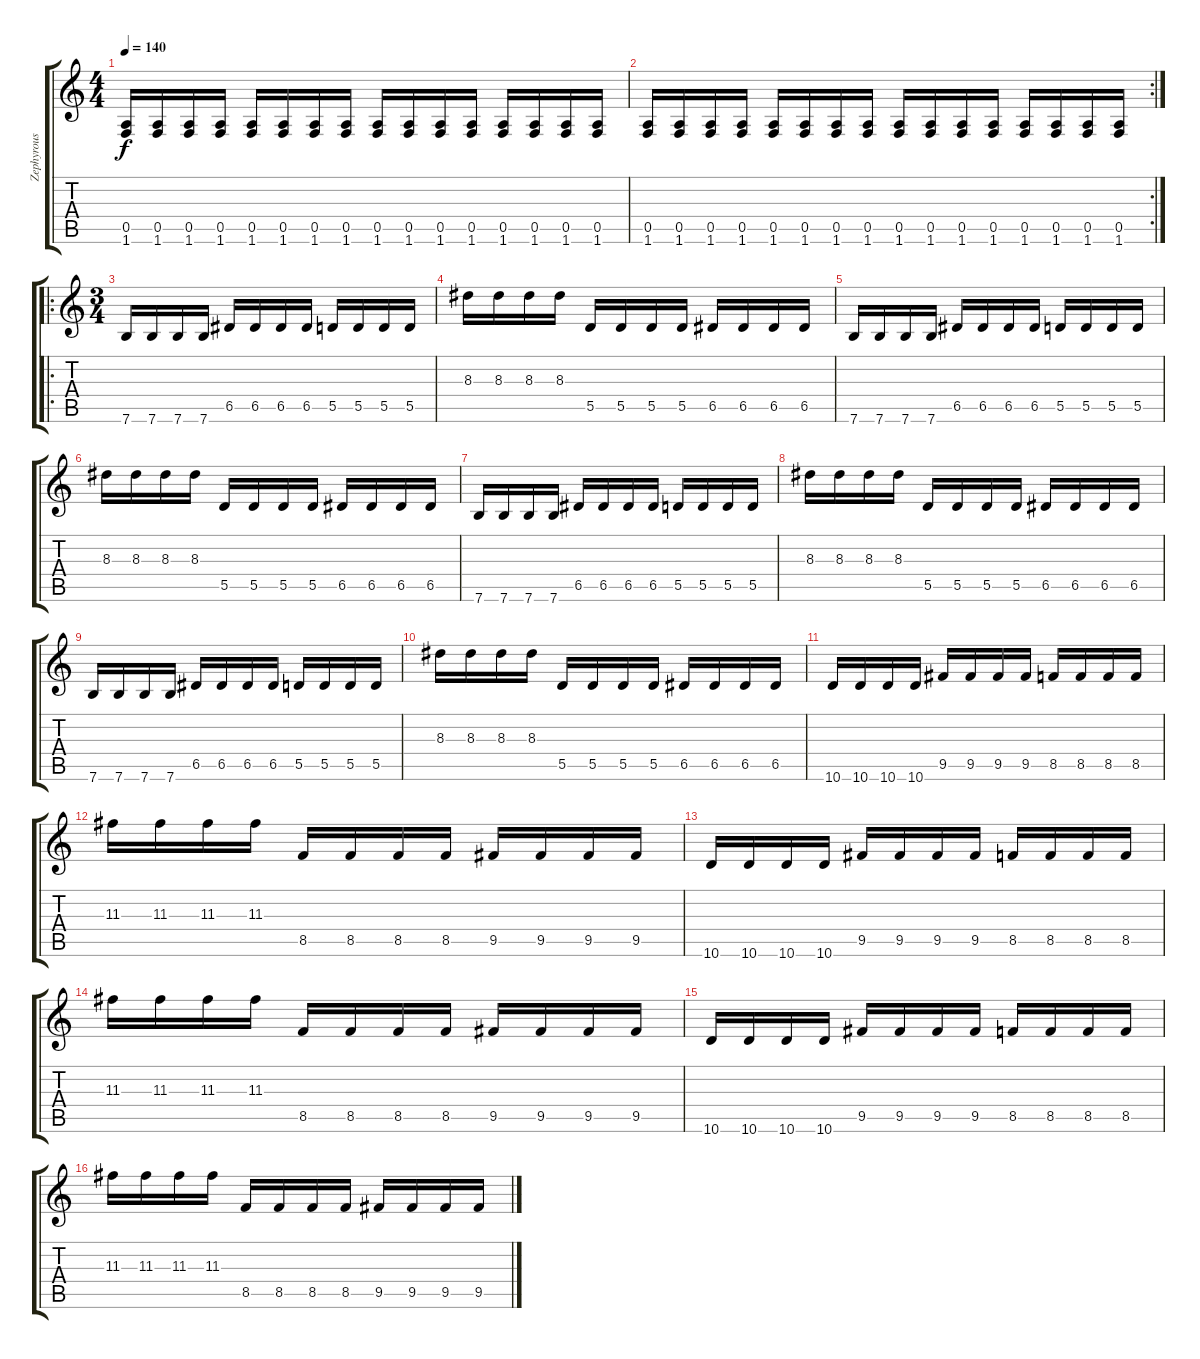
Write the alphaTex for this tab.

\track ("Zephyrous" "Zephyrous") {instrument distortionguitar}
\staff {score tabs}
\tuning (E4 B3 G3 D3 A2 E2) {hide}
\ts (4 4)
\tempo 140
\clef g2
\ks c
(0.5 1.6).16{dy f} (0.5 1.6).16 (0.5 1.6).16 (0.5 1.6).16 (0.5 1.6).16 (0.5 1.6).16 (0.5 1.6).16 (0.5 1.6).16 (0.5 1.6).16 (0.5 1.6).16 (0.5 1.6).16 (0.5 1.6).16 (0.5 1.6).16 (0.5 1.6).16 (0.5 1.6).16 (0.5 1.6).16 |
\rc 2
(0.5 1.6).16 (0.5 1.6).16 (0.5 1.6).16 (0.5 1.6).16 (0.5 1.6).16 (0.5 1.6).16 (0.5 1.6).16 (0.5 1.6).16 (0.5 1.6).16 (0.5 1.6).16 (0.5 1.6).16 (0.5 1.6).16 (0.5 1.6).16 (0.5 1.6).16 (0.5 1.6).16 (0.5 1.6).16 |
\ro
\ts (3 4)
7.6.16 7.6.16 7.6.16 7.6.16 6.5.16 6.5.16 6.5.16 6.5.16 5.5.16 5.5.16 5.5.16 5.5.16 |
8.3.16 8.3.16 8.3.16 8.3.16 5.5.16 5.5.16 5.5.16 5.5.16 6.5.16 6.5.16 6.5.16 6.5.16 |
7.6.16 7.6.16 7.6.16 7.6.16 6.5.16 6.5.16 6.5.16 6.5.16 5.5.16 5.5.16 5.5.16 5.5.16 |
8.3.16 8.3.16 8.3.16 8.3.16 5.5.16 5.5.16 5.5.16 5.5.16 6.5.16 6.5.16 6.5.16 6.5.16 |
7.6.16 7.6.16 7.6.16 7.6.16 6.5.16 6.5.16 6.5.16 6.5.16 5.5.16 5.5.16 5.5.16 5.5.16 |
8.3.16 8.3.16 8.3.16 8.3.16 5.5.16 5.5.16 5.5.16 5.5.16 6.5.16 6.5.16 6.5.16 6.5.16 |
7.6.16 7.6.16 7.6.16 7.6.16 6.5.16 6.5.16 6.5.16 6.5.16 5.5.16 5.5.16 5.5.16 5.5.16 |
8.3.16 8.3.16 8.3.16 8.3.16 5.5.16 5.5.16 5.5.16 5.5.16 6.5.16 6.5.16 6.5.16 6.5.16 |
10.6.16 10.6.16 10.6.16 10.6.16 9.5.16 9.5.16 9.5.16 9.5.16 8.5.16 8.5.16 8.5.16 8.5.16 |
11.3.16 11.3.16 11.3.16 11.3.16 8.5.16 8.5.16 8.5.16 8.5.16 9.5.16 9.5.16 9.5.16 9.5.16 |
10.6.16 10.6.16 10.6.16 10.6.16 9.5.16 9.5.16 9.5.16 9.5.16 8.5.16 8.5.16 8.5.16 8.5.16 |
11.3.16 11.3.16 11.3.16 11.3.16 8.5.16 8.5.16 8.5.16 8.5.16 9.5.16 9.5.16 9.5.16 9.5.16 |
10.6.16 10.6.16 10.6.16 10.6.16 9.5.16 9.5.16 9.5.16 9.5.16 8.5.16 8.5.16 8.5.16 8.5.16 |
11.3.16 11.3.16 11.3.16 11.3.16 8.5.16 8.5.16 8.5.16 8.5.16 9.5.16 9.5.16 9.5.16 9.5.16
